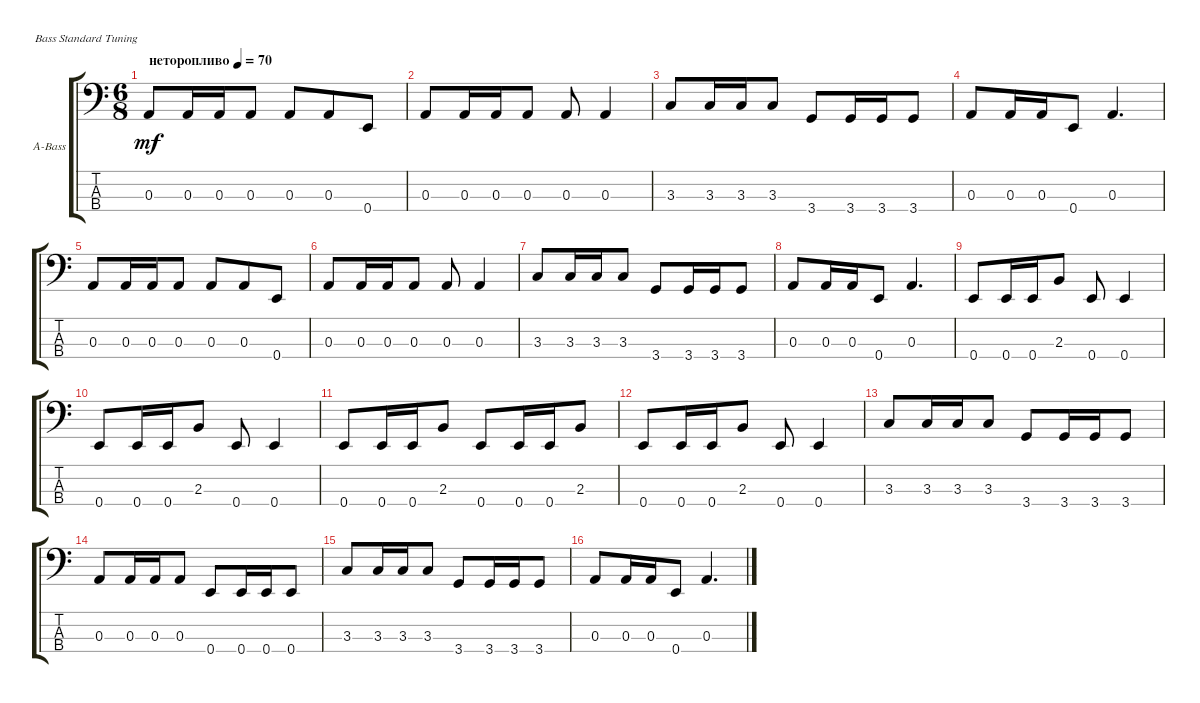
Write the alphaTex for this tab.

\defaultSystemsLayout 4
\bracketExtendMode groupsimilarinstruments
\firstSystemTrackNameOrientation horizontal
\otherSystemsTrackNameOrientation horizontal
\track ("Acoustic Bass" "A-Bass") {instrument acousticbass}
\staff {score tabs}
\tuning (G2 D2 A1 E1)
\ts (6 8)
\tempo (70 "неторопливо")
\clef f4
\scale
0.487395
\ks c
0.3.8{dy mf instrument acousticbass} 0.3.16 0.3.16 0.3.8 0.3.8 0.3.8 0.4.8 |
\scale
0.256303 0.3.8 0.3.16 0.3.16 0.3.8 0.3.8 0.3.4 |
\scale
0.256303 3.3.8 3.3.16 3.3.16 3.3.8 3.4.8 3.4.16 3.4.16 3.4.8 |
\scale
0.333333 0.3.8 0.3.16 0.3.16 0.4.8 0.3.4{d} |
\scale
0.333333 0.3.8 0.3.16 0.3.16 0.3.8 0.3.8 0.3.8 0.4.8 |
\scale
0.333333 0.3.8 0.3.16 0.3.16 0.3.8 0.3.8 0.3.4 |
\scale
0.333333 3.3.8 3.3.16 3.3.16 3.3.8 3.4.8 3.4.16 3.4.16 3.4.8 |
\scale
0.333333 0.3.8 0.3.16 0.3.16 0.4.8 0.3.4{d} |
\scale
0.333333 0.4.8 0.4.16 0.4.16 2.3.8 0.4.8 0.4.4 |
\scale
0.333333 0.4.8 0.4.16 0.4.16 2.3.8 0.4.8 0.4.4 |
\scale
0.333333 0.4.8 0.4.16 0.4.16 2.3.8 0.4.8 0.4.16 0.4.16 2.3.8 |
\scale
0.333333 0.4.8 0.4.16 0.4.16 2.3.8 0.4.8 0.4.4 |
\scale
0.333333 3.3.8 3.3.16 3.3.16 3.3.8 3.4.8 3.4.16 3.4.16 3.4.8 |
\scale
0.333333 0.3.8 0.3.16 0.3.16 0.3.8 0.4.8 0.4.16 0.4.16 0.4.8 |
\scale
0.333333 3.3.8 3.3.16 3.3.16 3.3.8 3.4.8 3.4.16 3.4.16 3.4.8 |
\scale
0.333333 0.3.8 0.3.16 0.3.16 0.4.8 0.3.4{d}
